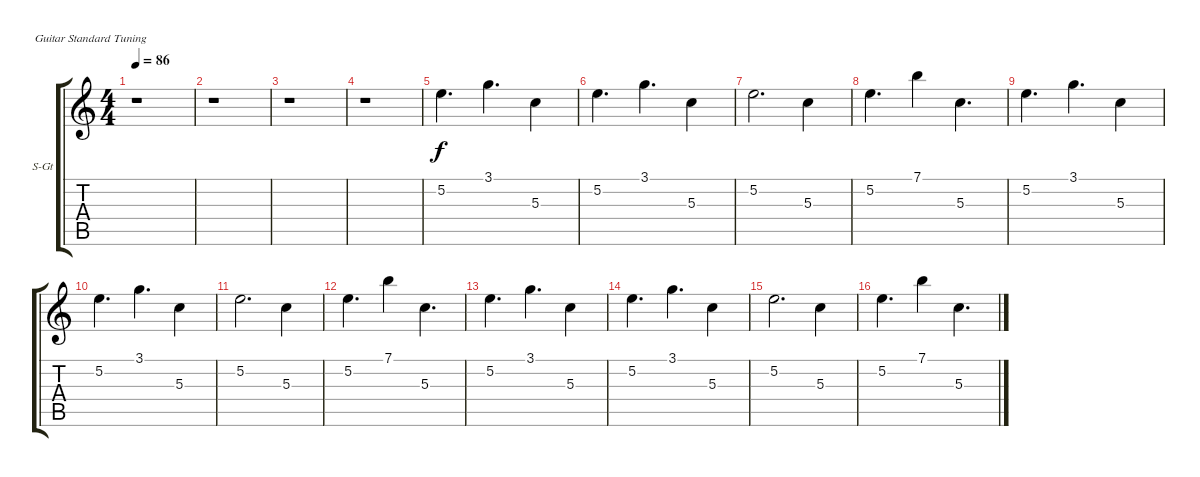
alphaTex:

\bracketExtendMode groupsimilarinstruments
\firstSystemTrackNameOrientation horizontal
\otherSystemsTrackNameOrientation horizontal
\track ("Синтезатор" "S-Gt") {instrument synthstrings1}
\staff {score tabs}
\tuning (E4 B3 G3 D3 A2 E2)
\displaytranspose 12
\ts (4 4)
\tempo 86
\clef g2
\ks c
r.1{dy f} |
r.1 |
r.1 |
r.1 |
5.2.4{d} 3.1.4{d} 5.3.4 |
5.2.4{d} 3.1.4{d} 5.3.4 |
5.2.2{d} 5.3.4 |
5.2.4{d} 7.1.4 5.3.4{d} |
5.2.4{d} 3.1.4{d} 5.3.4 |
5.2.4{d} 3.1.4{d} 5.3.4 |
5.2.2{d} 5.3.4 |
5.2.4{d} 7.1.4 5.3.4{d} |
5.2.4{d} 3.1.4{d} 5.3.4 |
5.2.4{d} 3.1.4{d} 5.3.4 |
5.2.2{d} 5.3.4 |
5.2.4{d} 7.1.4 5.3.4{d}
